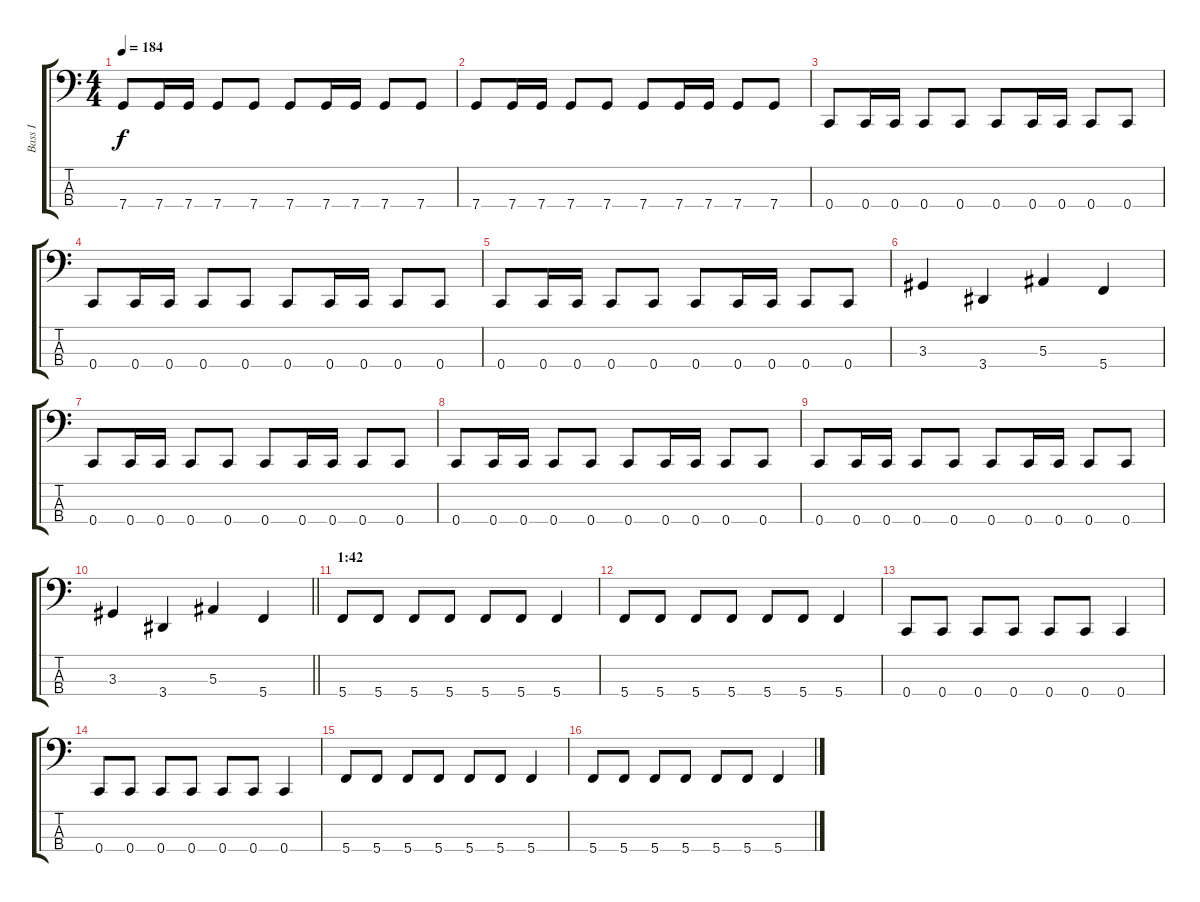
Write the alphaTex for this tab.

\track ("Bass I" "Bass I") {instrument electricbasspick}
\staff {score tabs}
\tuning (Eb2 Bb1 F1 C1) {hide}
\ts (4 4)
\tempo 184
\clef f4
\ks aminor
7.4.8{dy f} 7.4.16 7.4.16 7.4.8 7.4.8 7.4.8 7.4.16 7.4.16 7.4.8 7.4.8 |
7.4.8 7.4.16 7.4.16 7.4.8 7.4.8 7.4.8 7.4.16 7.4.16 7.4.8 7.4.8 |
0.4.8 0.4.16 0.4.16 0.4.8 0.4.8 0.4.8 0.4.16 0.4.16 0.4.8 0.4.8 |
0.4.8 0.4.16 0.4.16 0.4.8 0.4.8 0.4.8 0.4.16 0.4.16 0.4.8 0.4.8 |
0.4.8 0.4.16 0.4.16 0.4.8 0.4.8 0.4.8 0.4.16 0.4.16 0.4.8 0.4.8 |
3.3.4 3.4.4 5.3.4 5.4.4 |
0.4.8 0.4.16 0.4.16 0.4.8 0.4.8 0.4.8 0.4.16 0.4.16 0.4.8 0.4.8 |
0.4.8 0.4.16 0.4.16 0.4.8 0.4.8 0.4.8 0.4.16 0.4.16 0.4.8 0.4.8 |
0.4.8 0.4.16 0.4.16 0.4.8 0.4.8 0.4.8 0.4.16 0.4.16 0.4.8 0.4.8 |
\barLineRight lightlight
3.3.4 3.4.4 5.3.4 5.4.4 |
\section ("" "1:42")
5.4.8 5.4.8 5.4.8 5.4.8 5.4.8 5.4.8 5.4.4 |
5.4.8 5.4.8 5.4.8 5.4.8 5.4.8 5.4.8 5.4.4 |
0.4.8 0.4.8 0.4.8 0.4.8 0.4.8 0.4.8 0.4.4 |
0.4.8 0.4.8 0.4.8 0.4.8 0.4.8 0.4.8 0.4.4 |
5.4.8 5.4.8 5.4.8 5.4.8 5.4.8 5.4.8 5.4.4 |
5.4.8 5.4.8 5.4.8 5.4.8 5.4.8 5.4.8 5.4.4
